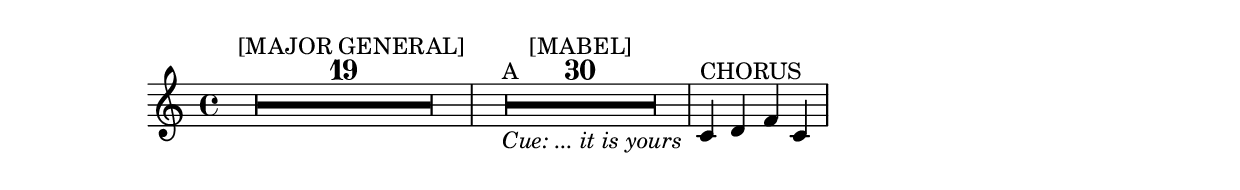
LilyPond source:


\version "2.19.20"

\header {
  lsrtags = "rhythms, text"

  texidoc = "
Markups attached to a multi-measure rest will be centered above or
below it.  Long markups attached to multi-measure rests do not cause
the measure to expand.  To expand a multi-measure rest to fit the
markup, use an empty chord with an attached markup before the
multi-measure rest.

Text attached to a spacer rest in this way is left-aligned to the
position where the note would be placed in the measure, but if the
measure length is determined by the length of the text, the text will
appear to be centered.

"
  doctitle = "Multi-measure rest markup"
}

\relative c' {
  \compressMMRests {
    \textLengthOn
    <>^\markup { [MAJOR GENERAL] }
    R1*19
    <>_\markup { \italic { Cue: ... it is yours } }
    <>^\markup { A }
    R1*30^\markup { [MABEL] }
    \textLengthOff
    c4^\markup { CHORUS } d f c
  }
}
